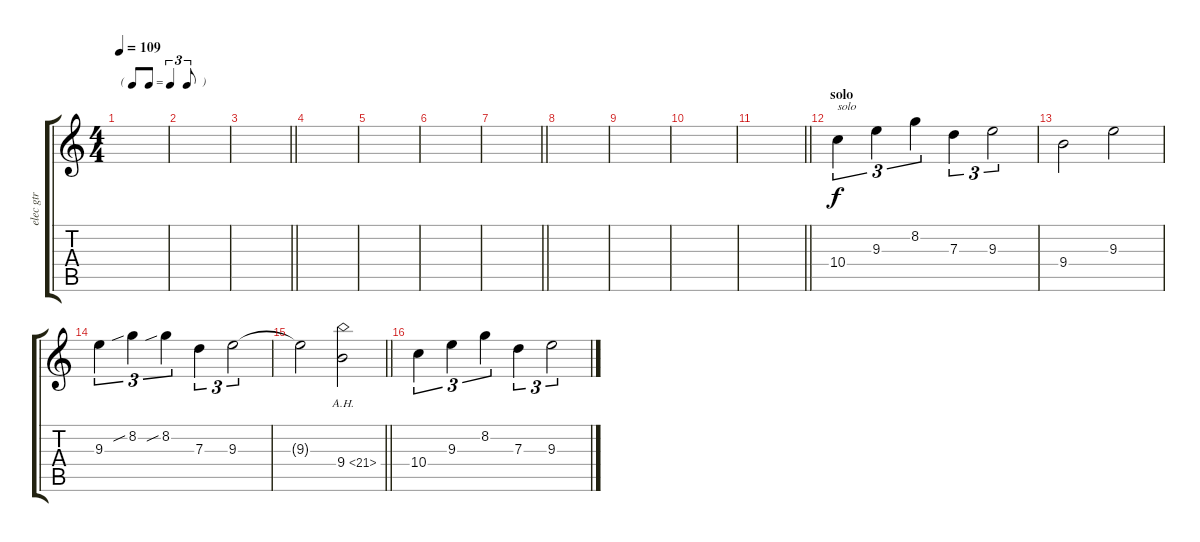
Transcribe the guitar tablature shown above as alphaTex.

\track ("elec gtr" "elec gtr") {instrument distortionguitar}
\staff {score tabs}
\tuning (E4 B3 G3 D3 A2 E2) {hide}
\ts (4 4)
\tf triplet8th
\tempo 109
\clef g2
\ks c
|
|
\barLineRight lightlight
|
|
|
|
\barLineRight lightlight
|
|
|
|
\barLineRight lightlight
|
\section ("" "solo")
10.4.4{tu (3 2) txt "solo"} 9.3.4{tu (3 2)} 8.2.4{tu (3 2)} 7.3.4{tu (3 2)} 9.3.2{tu (3 2)} |
9.4.2 9.3.2 |
9.3.4{tu (3 2)} 8.2{sib}.4{tu (3 2)} 8.2{sib}.4{tu (3 2)} 7.3.4{tu (3 2)} 9.3.2{tu (3 2)} |
\barLineRight lightlight
9.3{t}.2 9.4{ah 12}.2 |
10.4.4{tu (3 2)} 9.3.4{tu (3 2)} 8.2.4{tu (3 2)} 7.3.4{tu (3 2)} 9.3.2{tu (3 2)}
